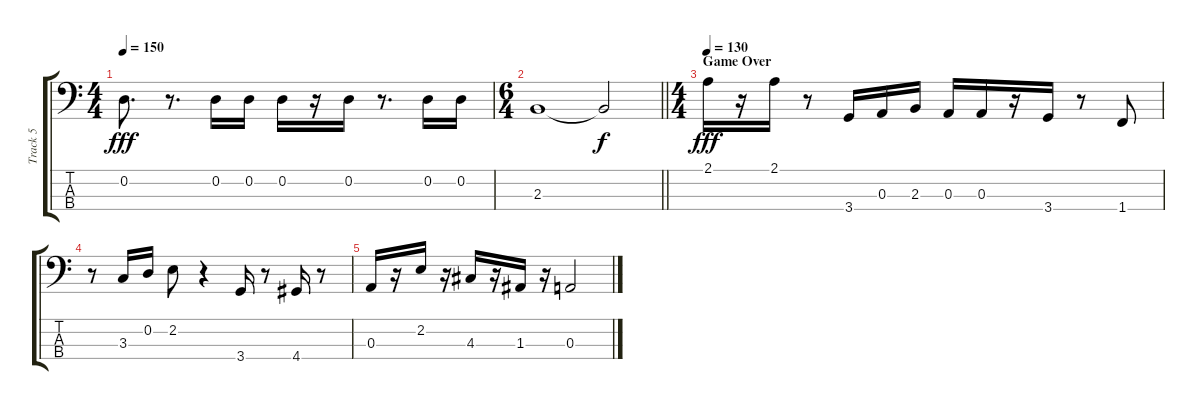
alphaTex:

\track ("Track 5" "Track 5") {instrument slapbass1}
\staff {score tabs}
\tuning (G2 D2 A1 E1) {hide}
\ts (4 4)
\tempo 150
\clef f4
\ks c
0.2.8{d dy fff} r.8{d} 0.2.16 0.2.16 0.2.16 r.16 0.2.16 r.8{d} 0.2.16 0.2.16 |
\ts (6 4)
\barLineRight lightlight
2.3.1 2.3{t}.2{dy f} |
\ts (4 4)
\section ("" "Game Over")
\tempo 130
2.1.16{dy fff} r.16 2.1.16 r.8 3.4.16 0.3.16 2.3.16 0.3.16 0.3.16 r.16 3.4.16 r.8 1.4.8 |
r.8 3.3.16 0.2.16 2.2.8 r.4 3.4.16 r.8 4.4.16 r.8 |
0.3.16 r.16 2.2.16 r.16 4.3.16 r.16 1.3.16 r.16 0.3.2
